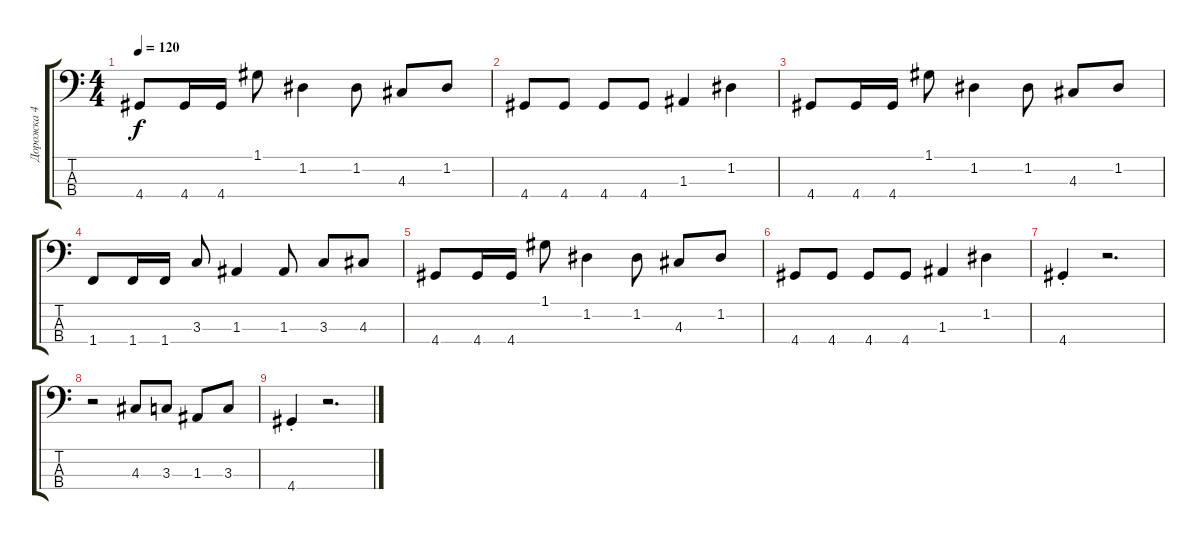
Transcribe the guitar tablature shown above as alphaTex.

\track ("Дорожка 4" "Дорожка 4") {instrument electricbassfinger}
\staff {score tabs}
\tuning (G2 D2 A1 E1) {hide}
\ts (4 4)
\tempo 120
\clef f4
\ks c
4.4.8{dy f} 4.4.16 4.4.16 1.1.8 1.2.4 1.2.8 4.3.8 1.2.8 |
4.4.8 4.4.8 4.4.8 4.4.8 1.3.4 1.2.4 |
4.4.8 4.4.16 4.4.16 1.1.8 1.2.4 1.2.8 4.3.8 1.2.8 |
1.4.8 1.4.16 1.4.16 3.3.8 1.3.4 1.3.8 3.3.8 4.3.8 |
4.4.8 4.4.16 4.4.16 1.1.8 1.2.4 1.2.8 4.3.8 1.2.8 |
4.4.8 4.4.8 4.4.8 4.4.8 1.3.4 1.2.4 |
4.4{st}.4 r.2{d} |
r.2 4.3.8 3.3.8 1.3.8 3.3.8 |
4.4{st}.4 r.2{d}
